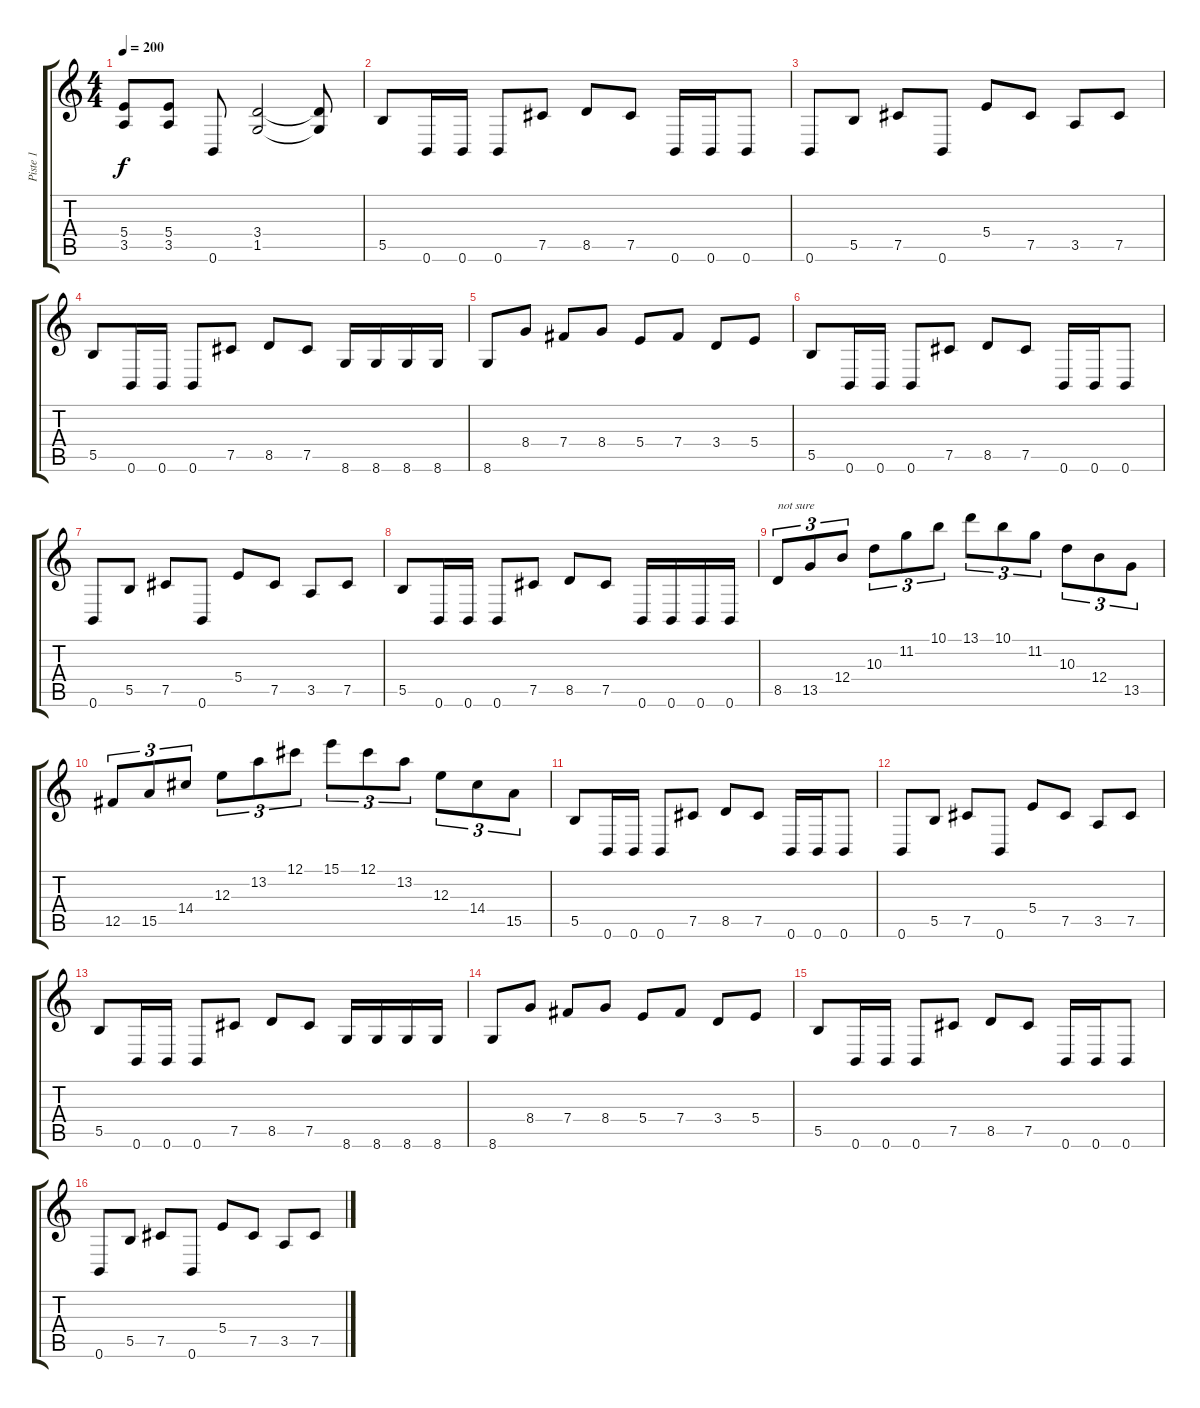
\track ("Piste 1" "Piste 1") {instrument distortionguitar}
\staff {score tabs}
\tuning (Db4 Ab3 E3 B2 Gb2 B1) {hide}
\ts (4 4)
\tempo 200
\clef g2
\ks c
(5.4{t} 3.5{t}).8{dy f} (5.4 3.5).8 0.6.8 (3.4 1.5).2 (3.4{t} 1.5{t}).8 |
5.5.8 0.6.16 0.6.16 0.6.8 7.5.8 8.5.8 7.5.8 0.6.16 0.6.16 0.6.8 |
0.6.8 5.5.8 7.5.8 0.6.8 5.4.8 7.5.8 3.5.8 7.5.8 |
5.5.8 0.6.16 0.6.16 0.6.8 7.5.8 8.5.8 7.5.8 8.6.16 8.6.16 8.6.16 8.6.16 |
8.6.8 8.4.8 7.4.8 8.4.8 5.4.8 7.4.8 3.4.8 5.4.8 |
5.5.8 0.6.16 0.6.16 0.6.8 7.5.8 8.5.8 7.5.8 0.6.16 0.6.16 0.6.8 |
0.6.8 5.5.8 7.5.8 0.6.8 5.4.8 7.5.8 3.5.8 7.5.8 |
5.5.8 0.6.16 0.6.16 0.6.8 7.5.8 8.5.8 7.5.8 0.6.16 0.6.16 0.6.16 0.6.16 |
8.5.8{tu (3 2) txt "not sure"} 13.5.8{tu (3 2)} 12.4.8{tu (3 2)} 10.3.8{tu (3 2)} 11.2.8{tu (3 2)} 10.1.8{tu (3 2)} 13.1.8{tu (3 2)} 10.1.8{tu (3 2)} 11.2.8{tu (3 2)} 10.3.8{tu (3 2)} 12.4.8{tu (3 2)} 13.5.8{tu (3 2)} |
12.5.8{tu (3 2)} 15.5.8{tu (3 2)} 14.4.8{tu (3 2)} 12.3.8{tu (3 2)} 13.2.8{tu (3 2)} 12.1.8{tu (3 2)} 15.1.8{tu (3 2)} 12.1.8{tu (3 2)} 13.2.8{tu (3 2)} 12.3.8{tu (3 2)} 14.4.8{tu (3 2)} 15.5.8{tu (3 2)} |
5.5.8 0.6.16 0.6.16 0.6.8 7.5.8 8.5.8 7.5.8 0.6.16 0.6.16 0.6.8 |
0.6.8 5.5.8 7.5.8 0.6.8 5.4.8 7.5.8 3.5.8 7.5.8 |
5.5.8 0.6.16 0.6.16 0.6.8 7.5.8 8.5.8 7.5.8 8.6.16 8.6.16 8.6.16 8.6.16 |
8.6.8 8.4.8 7.4.8 8.4.8 5.4.8 7.4.8 3.4.8 5.4.8 |
5.5.8 0.6.16 0.6.16 0.6.8 7.5.8 8.5.8 7.5.8 0.6.16 0.6.16 0.6.8 |
0.6.8 5.5.8 7.5.8 0.6.8 5.4.8 7.5.8 3.5.8 7.5.8
